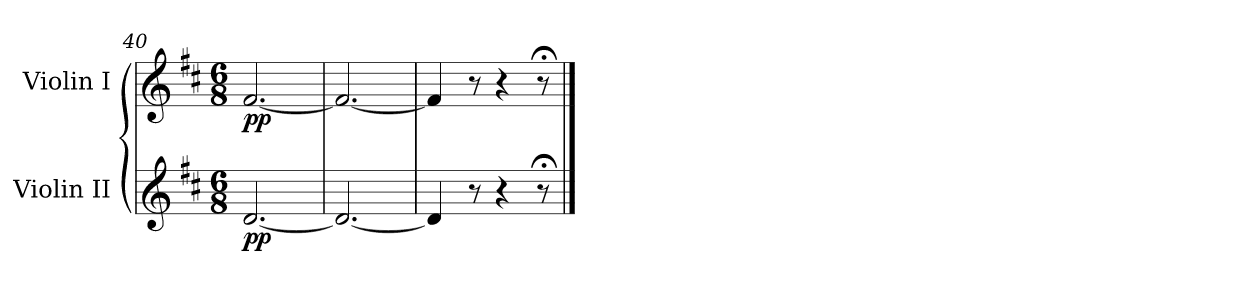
**kern	**dynam	**kern	**dynam
*part2	*part2	*part1	*part1
*staff2	*staff2	*staff1	*staff1
*I"Violin II	*	*I"Violin I	*
*I'Vln.II	*	*I'Vln.I	*
*clefG2	*	*clefG2	*
*k[f#c#]	*	*k[f#c#]	*
*M6/8	*	*M6/8	*
=40	=40	=40	=40
!	!LO:DY:b	!	!LO:DY:b
[2.d/	pp	[2.f#/	pp
!!LO:LB:g=z
=41	=41	=41	=41
2.d/_	.	2.f#/_	.
=42	=42	=42	=42
4d/]	.	4f#/]	.
8r	.	8r	.
4r	.	4r	.
8r;<	.	8r;<	.
==	==	==	==
*-	*-	*-	*-
